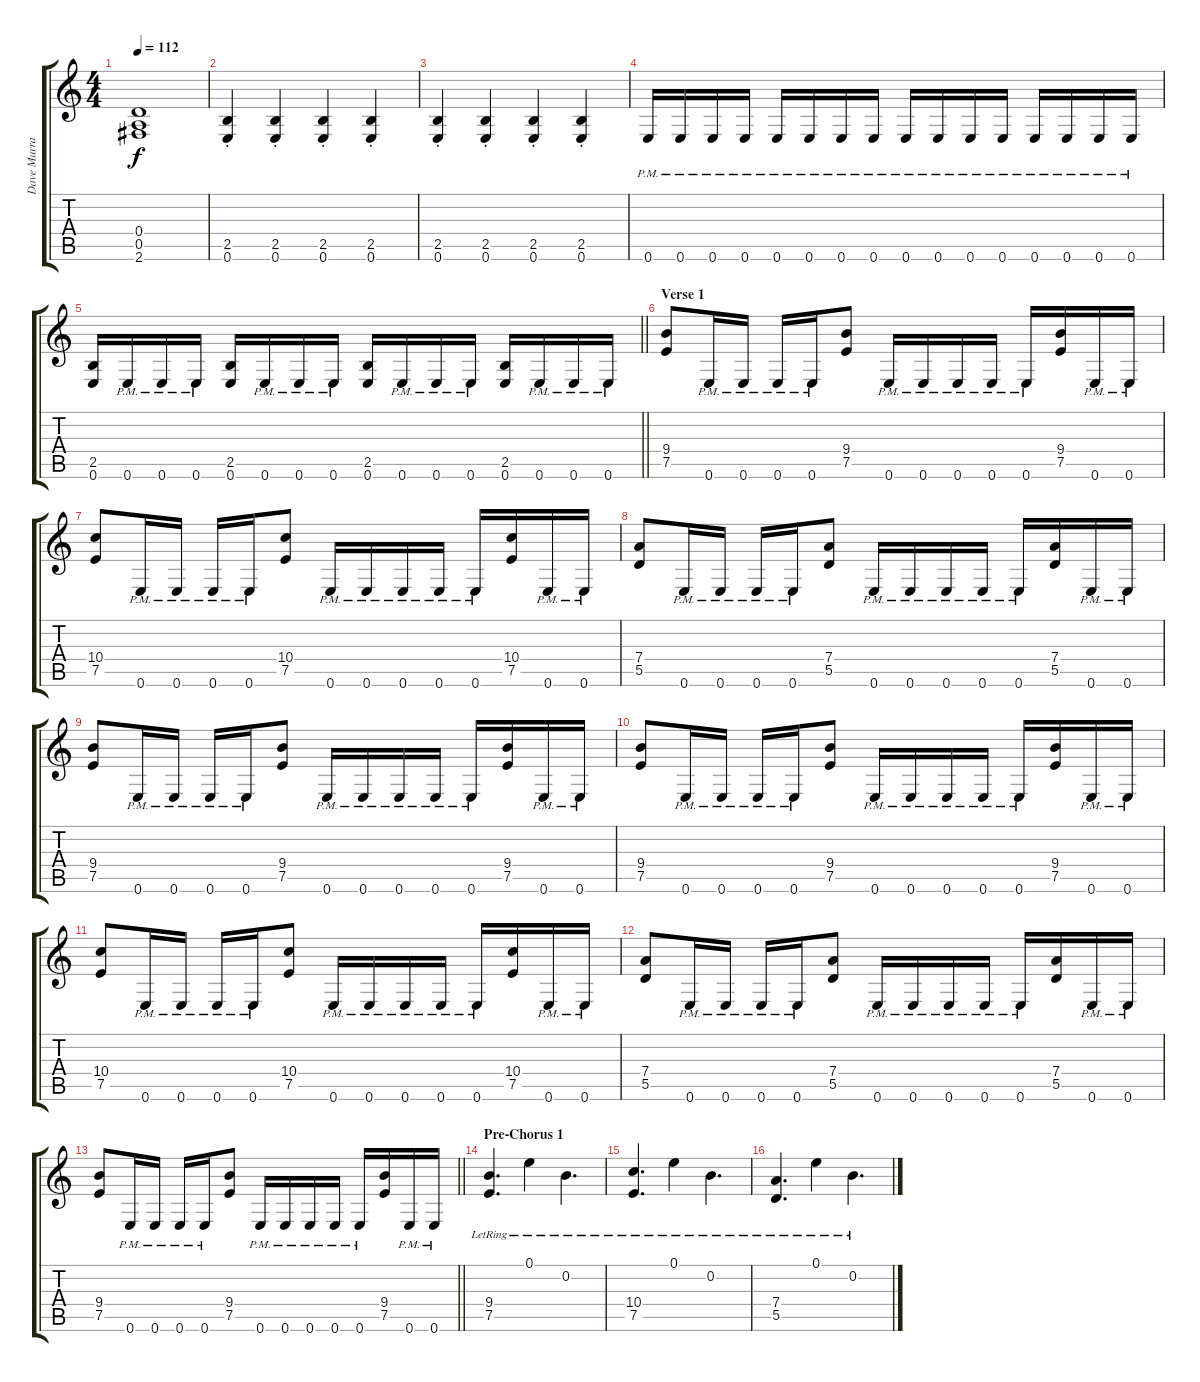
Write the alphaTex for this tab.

\track ("Dave Murray" "Dave Murra") {instrument overdrivenguitar}
\staff {score tabs}
\tuning (E4 B3 G3 D3 A2 E2) {hide}
\ts (4 4)
\tempo 112
\clef g2
\ks c
(0.4{t} 0.5{t} 2.6{t}).1{dy f} |
(2.5{st} 0.6{st}).4 (2.5{st} 0.6{st}).4 (2.5{st} 0.6{st}).4 (2.5{st} 0.6{st}).4 |
(2.5{st} 0.6{st}).4 (2.5{st} 0.6{st}).4 (2.5{st} 0.6{st}).4 (2.5{st} 0.6{st}).4 |
0.6{pm}.16 0.6{pm}.16 0.6{pm}.16 0.6{pm}.16 0.6{pm}.16 0.6{pm}.16 0.6{pm}.16 0.6{pm}.16 0.6{pm}.16 0.6{pm}.16 0.6{pm}.16 0.6{pm}.16 0.6{pm}.16 0.6{pm}.16 0.6{pm}.16 0.6{pm}.16 |
\barLineRight lightlight
(2.5 0.6).16 0.6{pm}.16 0.6{pm}.16 0.6{pm}.16 (2.5 0.6).16 0.6{pm}.16 0.6{pm}.16 0.6{pm}.16 (2.5 0.6).16 0.6{pm}.16 0.6{pm}.16 0.6{pm}.16 (2.5 0.6).16 0.6{pm}.16 0.6{pm}.16 0.6{pm}.16 |
\section ("" "Verse 1")
(9.4 7.5).8 0.6{pm}.16 0.6{pm}.16 0.6{pm}.16 0.6{pm}.16 (9.4 7.5).8 0.6{pm}.16 0.6{pm}.16 0.6{pm}.16 0.6{pm}.16 0.6{pm}.16 (9.4 7.5).16 0.6{pm}.16 0.6{pm}.16 |
(10.4 7.5).8 0.6{pm}.16 0.6{pm}.16 0.6{pm}.16 0.6{pm}.16 (10.4 7.5).8 0.6{pm}.16 0.6{pm}.16 0.6{pm}.16 0.6{pm}.16 0.6{pm}.16 (10.4 7.5).16 0.6{pm}.16 0.6{pm}.16 |
(7.4 5.5).8 0.6{pm}.16 0.6{pm}.16 0.6{pm}.16 0.6{pm}.16 (7.4 5.5).8 0.6{pm}.16 0.6{pm}.16 0.6{pm}.16 0.6{pm}.16 0.6{pm}.16 (7.4 5.5).16 0.6{pm}.16 0.6{pm}.16 |
(9.4 7.5).8 0.6{pm}.16 0.6{pm}.16 0.6{pm}.16 0.6{pm}.16 (9.4 7.5).8 0.6{pm}.16 0.6{pm}.16 0.6{pm}.16 0.6{pm}.16 0.6{pm}.16 (9.4 7.5).16 0.6{pm}.16 0.6{pm}.16 |
(9.4 7.5).8 0.6{pm}.16 0.6{pm}.16 0.6{pm}.16 0.6{pm}.16 (9.4 7.5).8 0.6{pm}.16 0.6{pm}.16 0.6{pm}.16 0.6{pm}.16 0.6{pm}.16 (9.4 7.5).16 0.6{pm}.16 0.6{pm}.16 |
(10.4 7.5).8 0.6{pm}.16 0.6{pm}.16 0.6{pm}.16 0.6{pm}.16 (10.4 7.5).8 0.6{pm}.16 0.6{pm}.16 0.6{pm}.16 0.6{pm}.16 0.6{pm}.16 (10.4 7.5).16 0.6{pm}.16 0.6{pm}.16 |
(7.4 5.5).8 0.6{pm}.16 0.6{pm}.16 0.6{pm}.16 0.6{pm}.16 (7.4 5.5).8 0.6{pm}.16 0.6{pm}.16 0.6{pm}.16 0.6{pm}.16 0.6{pm}.16 (7.4 5.5).16 0.6{pm}.16 0.6{pm}.16 |
\barLineRight lightlight
(9.4 7.5).8 0.6{pm}.16 0.6{pm}.16 0.6{pm}.16 0.6{pm}.16 (9.4 7.5).8 0.6{pm}.16 0.6{pm}.16 0.6{pm}.16 0.6{pm}.16 0.6{pm}.16 (9.4 7.5).16 0.6{pm}.16 0.6{pm}.16 |
\section ("" "Pre-Chorus 1")
(9.4{lr} 7.5{lr}).4{d} 0.1{lr}.4 0.2{lr}.4{d} |
(10.4{lr} 7.5{lr}).4{d} 0.1{lr}.4 0.2{lr}.4{d} |
(7.4{lr} 5.5{lr}).4{d} 0.1{lr}.4 0.2{lr}.4{d}
